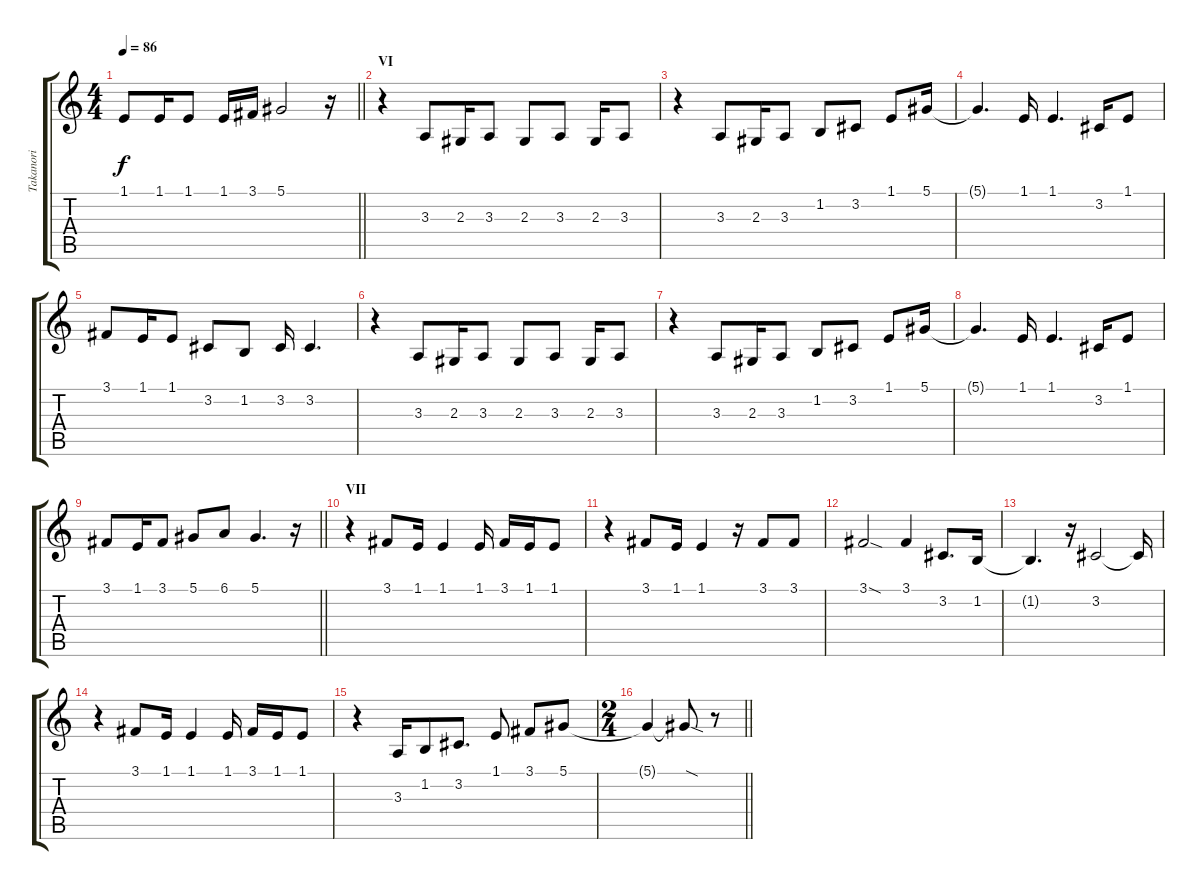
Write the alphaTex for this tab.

\track ("Takanori" "Takanori") {instrument flute}
\staff {score tabs}
\tuning (Eb4 Bb3 Gb3 Db3 Ab2 Eb2) {hide}
\ts (4 4)
\tempo 86
\clef g2
\barLineRight lightlight
\ks c
1.1.8{dy f} 1.1.16 1.1.8 1.1.16 3.1.16 5.1.2 r.16 |
\section ("" "VI")
r.4 3.3.8 2.3.16 3.3.8 2.3.8 3.3.8 2.3.16 3.3.8 |
r.4 3.3.8 2.3.16 3.3.8 1.2.8 3.2.8 1.1.8 5.1.16 |
5.1{t}.4{d} 1.1.16 1.1.4{d} 3.2.16 1.1.8 |
3.1.8 1.1.16 1.1.8 3.2.8 1.2.8 3.2.16 3.2.4{d} |
r.4 3.3.8 2.3.16 3.3.8 2.3.8 3.3.8 2.3.16 3.3.8 |
r.4 3.3.8 2.3.16 3.3.8 1.2.8 3.2.8 1.1.8 5.1.16 |
5.1{t}.4{d} 1.1.16 1.1.4{d} 3.2.16 1.1.8 |
\barLineRight lightlight
3.1.8 1.1.16 3.1.8 5.1.8 6.1.8 5.1.4{d} r.16 |
\section ("" "VII")
r.4 3.1.8 1.1.16 1.1.4 1.1.16 3.1.16 1.1.16 1.1.8 |
r.4 3.1.8 1.1.16 1.1.4 r.16 3.1.8 3.1.8 |
3.1{sod}.2 3.1.4 3.2.8{d} 1.2.16 |
1.2{t}.4{d} r.16 3.2.2 3.2{t}.16 |
r.4 3.1.8 1.1.16 1.1.4 1.1.16 3.1.16 1.1.16 1.1.8 |
r.4 3.3.16 1.2.8 3.2.8{d} 1.1.8 3.1.8 5.1.8 |
\ts (2 4)
\barLineRight lightlight
5.1{t}.4 5.1{sod t}.8 r.8
